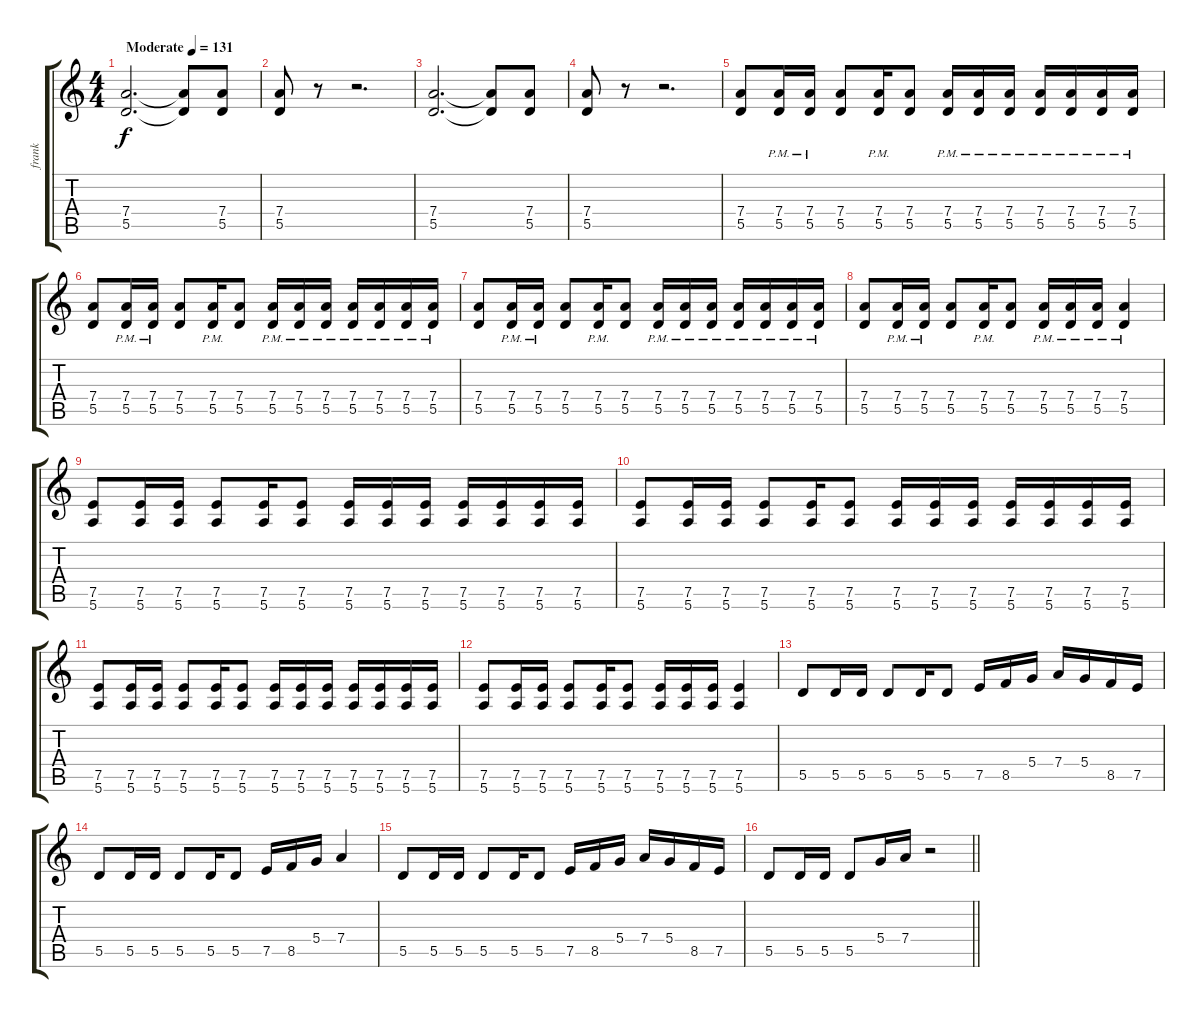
\track ("frank" "frank") {instrument overdrivenguitar}
\staff {score tabs}
\tuning (E4 B3 G3 D3 A2 E2) {hide}
\ts (4 4)
\tempo (131 "Moderate")
\clef g2
\ks c
(7.4 5.5).2{d dy f instrument overdrivenguitar} (7.4{t} 5.5{t}).8 (7.4 5.5).8 |
(7.4 5.5).8 r.8 r.2{d} |
(7.4 5.5).2{d} (7.4{t} 5.5{t}).8 (7.4 5.5).8 |
(7.4 5.5).8 r.8 r.2{d} |
(7.4 5.5).8 (7.4{pm} 5.5).16 (7.4{pm} 5.5).16 (7.4 5.5).8 (7.4{pm} 5.5).16 (7.4 5.5).8 (7.4{pm} 5.5).16 (7.4{pm} 5.5).16 (7.4{pm} 5.5).16 (7.4{pm} 5.5).16 (7.4{pm} 5.5).16 (7.4{pm} 5.5).16 (7.4{pm} 5.5).16 |
(7.4 5.5).8 (7.4{pm} 5.5).16 (7.4{pm} 5.5).16 (7.4 5.5).8 (7.4{pm} 5.5).16 (7.4 5.5).8 (7.4{pm} 5.5).16 (7.4{pm} 5.5).16 (7.4{pm} 5.5).16 (7.4{pm} 5.5).16 (7.4{pm} 5.5).16 (7.4{pm} 5.5).16 (7.4{pm} 5.5).16 |
(7.4 5.5).8 (7.4{pm} 5.5).16 (7.4{pm} 5.5).16 (7.4 5.5).8 (7.4{pm} 5.5).16 (7.4 5.5).8 (7.4{pm} 5.5).16 (7.4{pm} 5.5).16 (7.4{pm} 5.5).16 (7.4{pm} 5.5).16 (7.4{pm} 5.5).16 (7.4{pm} 5.5).16 (7.4{pm} 5.5).16 |
(7.4 5.5).8 (7.4{pm} 5.5).16 (7.4{pm} 5.5).16 (7.4 5.5).8 (7.4{pm} 5.5).16 (7.4 5.5).8 (7.4{pm} 5.5).16 (7.4{pm} 5.5).16 (7.4{pm} 5.5).16 (7.4{pm} 5.5).4 |
(7.5 5.6).8 (7.5 5.6).16 (7.5 5.6).16 (7.5 5.6).8 (7.5 5.6).16 (7.5 5.6).8 (7.5 5.6).16 (7.5 5.6).16 (7.5 5.6).16 (7.5 5.6).16 (7.5 5.6).16 (7.5 5.6).16 (7.5 5.6).16 |
(7.5 5.6).8 (7.5 5.6).16 (7.5 5.6).16 (7.5 5.6).8 (7.5 5.6).16 (7.5 5.6).8 (7.5 5.6).16 (7.5 5.6).16 (7.5 5.6).16 (7.5 5.6).16 (7.5 5.6).16 (7.5 5.6).16 (7.5 5.6).16 |
(7.5 5.6).8 (7.5 5.6).16 (7.5 5.6).16 (7.5 5.6).8 (7.5 5.6).16 (7.5 5.6).8 (7.5 5.6).16 (7.5 5.6).16 (7.5 5.6).16 (7.5 5.6).16 (7.5 5.6).16 (7.5 5.6).16 (7.5 5.6).16 |
(7.5 5.6).8 (7.5 5.6).16 (7.5 5.6).16 (7.5 5.6).8 (7.5 5.6).16 (7.5 5.6).8 (7.5 5.6).16 (7.5 5.6).16 (7.5 5.6).16 (7.5 5.6).4 |
5.5.8 5.5.16 5.5.16 5.5.8 5.5.16 5.5.8 7.5.16 8.5.16 5.4.16 7.4.16 5.4.16 8.5.16 7.5.16 |
5.5.8 5.5.16 5.5.16 5.5.8 5.5.16 5.5.8 7.5.16 8.5.16 5.4.16 7.4.4 |
5.5.8 5.5.16 5.5.16 5.5.8 5.5.16 5.5.8 7.5.16 8.5.16 5.4.16 7.4.16 5.4.16 8.5.16 7.5.16 |
\barLineRight lightlight
5.5.8 5.5.16 5.5.16 5.5.8 5.4.16 7.4.16 r.2
